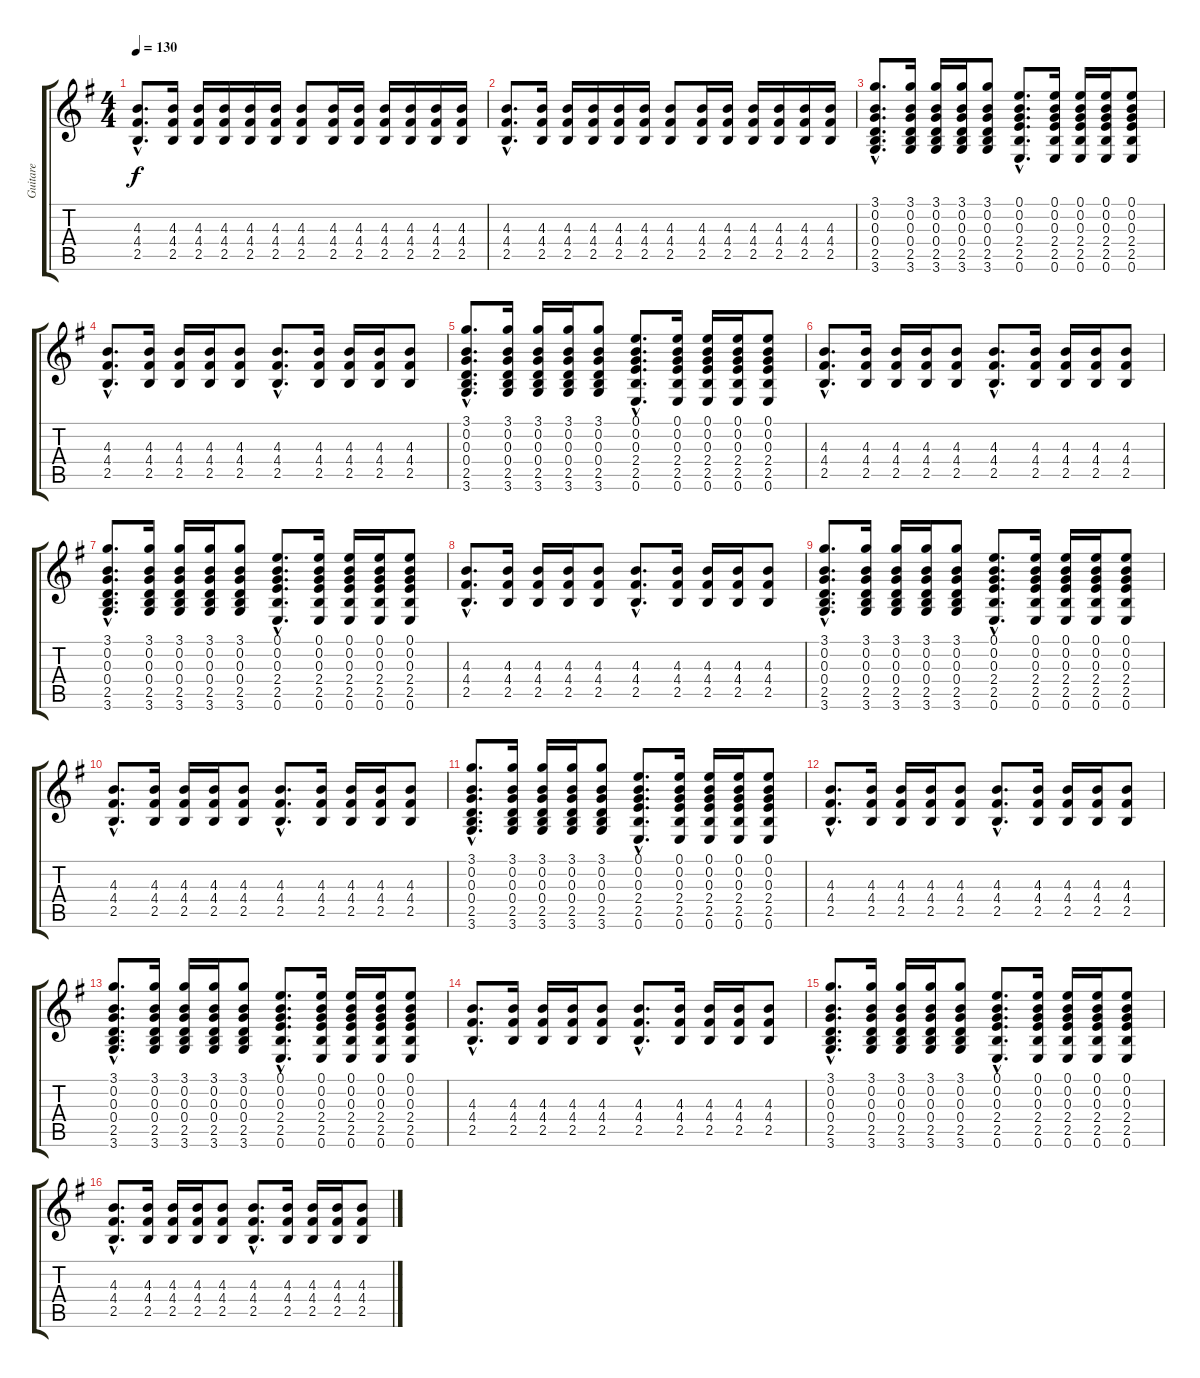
\track ("Guitare" "Guitare") {instrument acousticguitarnylon}
\staff {score tabs}
\tuning (E4 B3 G3 D3 A2 E2) {hide}
\ts (4 4)
\tempo 130
\clef g2
\ks g
(4.3{hac} 4.4{hac} 2.5{hac}).8{d dy f} (4.3 4.4 2.5).16 (4.3 4.4 2.5).16 (4.3 4.4 2.5).16 (4.3 4.4 2.5).16 (4.3 4.4 2.5).16 (4.3 4.4 2.5).8 (4.3 4.4 2.5).16 (4.3 4.4 2.5).16 (4.3 4.4 2.5).16 (4.3 4.4 2.5).16 (4.3 4.4 2.5).16 (4.3 4.4 2.5).16 |
(4.3{hac} 4.4{hac} 2.5{hac}).8{d} (4.3 4.4 2.5).16 (4.3 4.4 2.5).16 (4.3 4.4 2.5).16 (4.3 4.4 2.5).16 (4.3 4.4 2.5).16 (4.3 4.4 2.5).8 (4.3 4.4 2.5).16 (4.3 4.4 2.5).16 (4.3 4.4 2.5).16 (4.3 4.4 2.5).16 (4.3 4.4 2.5).16 (4.3 4.4 2.5).16 |
(3.1{hac} 0.2{hac} 0.3{hac} 0.4{hac} 2.5{hac} 3.6{hac}).8{d} (3.1 0.2 0.3 0.4 2.5 3.6).16 (3.1 0.2 0.3 0.4 2.5 3.6).16 (3.1 0.2 0.3 0.4 2.5 3.6).16 (3.1 0.2 0.3 0.4 2.5 3.6).8 (0.1{hac} 0.2{hac} 0.3{hac} 2.4{hac} 2.5{hac} 0.6{hac}).8{d} (0.1 0.2 0.3 2.4 2.5 0.6).16 (0.1 0.2 0.3 2.4 2.5 0.6).16 (0.1 0.2 0.3 2.4 2.5 0.6).16 (0.1 0.2 0.3 2.4 2.5 0.6).8 |
(4.3{hac} 4.4{hac} 2.5{hac}).8{d} (4.3 4.4 2.5).16 (4.3 4.4 2.5).16 (4.3 4.4 2.5).16 (4.3 4.4 2.5).8 (4.3{hac} 4.4{hac} 2.5{hac}).8{d} (4.3 4.4 2.5).16 (4.3 4.4 2.5).16 (4.3 4.4 2.5).16 (4.3 4.4 2.5).8 |
(3.1{hac} 0.2{hac} 0.3{hac} 0.4{hac} 2.5{hac} 3.6{hac}).8{d} (3.1 0.2 0.3 0.4 2.5 3.6).16 (3.1 0.2 0.3 0.4 2.5 3.6).16 (3.1 0.2 0.3 0.4 2.5 3.6).16 (3.1 0.2 0.3 0.4 2.5 3.6).8 (0.1{hac} 0.2{hac} 0.3{hac} 2.4{hac} 2.5{hac} 0.6{hac}).8{d} (0.1 0.2 0.3 2.4 2.5 0.6).16 (0.1 0.2 0.3 2.4 2.5 0.6).16 (0.1 0.2 0.3 2.4 2.5 0.6).16 (0.1 0.2 0.3 2.4 2.5 0.6).8 |
(4.3{hac} 4.4{hac} 2.5{hac}).8{d} (4.3 4.4 2.5).16 (4.3 4.4 2.5).16 (4.3 4.4 2.5).16 (4.3 4.4 2.5).8 (4.3{hac} 4.4{hac} 2.5{hac}).8{d} (4.3 4.4 2.5).16 (4.3 4.4 2.5).16 (4.3 4.4 2.5).16 (4.3 4.4 2.5).8 |
(3.1{hac} 0.2{hac} 0.3{hac} 0.4{hac} 2.5{hac} 3.6{hac}).8{d} (3.1 0.2 0.3 0.4 2.5 3.6).16 (3.1 0.2 0.3 0.4 2.5 3.6).16 (3.1 0.2 0.3 0.4 2.5 3.6).16 (3.1 0.2 0.3 0.4 2.5 3.6).8 (0.1{hac} 0.2{hac} 0.3{hac} 2.4{hac} 2.5{hac} 0.6{hac}).8{d} (0.1 0.2 0.3 2.4 2.5 0.6).16 (0.1 0.2 0.3 2.4 2.5 0.6).16 (0.1 0.2 0.3 2.4 2.5 0.6).16 (0.1 0.2 0.3 2.4 2.5 0.6).8 |
(4.3{hac} 4.4{hac} 2.5{hac}).8{d} (4.3 4.4 2.5).16 (4.3 4.4 2.5).16 (4.3 4.4 2.5).16 (4.3 4.4 2.5).8 (4.3{hac} 4.4{hac} 2.5{hac}).8{d} (4.3 4.4 2.5).16 (4.3 4.4 2.5).16 (4.3 4.4 2.5).16 (4.3 4.4 2.5).8 |
(3.1{hac} 0.2{hac} 0.3{hac} 0.4{hac} 2.5{hac} 3.6{hac}).8{d} (3.1 0.2 0.3 0.4 2.5 3.6).16 (3.1 0.2 0.3 0.4 2.5 3.6).16 (3.1 0.2 0.3 0.4 2.5 3.6).16 (3.1 0.2 0.3 0.4 2.5 3.6).8 (0.1{hac} 0.2{hac} 0.3{hac} 2.4{hac} 2.5{hac} 0.6{hac}).8{d} (0.1 0.2 0.3 2.4 2.5 0.6).16 (0.1 0.2 0.3 2.4 2.5 0.6).16 (0.1 0.2 0.3 2.4 2.5 0.6).16 (0.1 0.2 0.3 2.4 2.5 0.6).8 |
(4.3{hac} 4.4{hac} 2.5{hac}).8{d} (4.3 4.4 2.5).16 (4.3 4.4 2.5).16 (4.3 4.4 2.5).16 (4.3 4.4 2.5).8 (4.3{hac} 4.4{hac} 2.5{hac}).8{d} (4.3 4.4 2.5).16 (4.3 4.4 2.5).16 (4.3 4.4 2.5).16 (4.3 4.4 2.5).8 |
(3.1{hac} 0.2{hac} 0.3{hac} 0.4{hac} 2.5{hac} 3.6{hac}).8{d} (3.1 0.2 0.3 0.4 2.5 3.6).16 (3.1 0.2 0.3 0.4 2.5 3.6).16 (3.1 0.2 0.3 0.4 2.5 3.6).16 (3.1 0.2 0.3 0.4 2.5 3.6).8 (0.1{hac} 0.2{hac} 0.3{hac} 2.4{hac} 2.5{hac} 0.6{hac}).8{d} (0.1 0.2 0.3 2.4 2.5 0.6).16 (0.1 0.2 0.3 2.4 2.5 0.6).16 (0.1 0.2 0.3 2.4 2.5 0.6).16 (0.1 0.2 0.3 2.4 2.5 0.6).8 |
(4.3{hac} 4.4{hac} 2.5{hac}).8{d} (4.3 4.4 2.5).16 (4.3 4.4 2.5).16 (4.3 4.4 2.5).16 (4.3 4.4 2.5).8 (4.3{hac} 4.4{hac} 2.5{hac}).8{d} (4.3 4.4 2.5).16 (4.3 4.4 2.5).16 (4.3 4.4 2.5).16 (4.3 4.4 2.5).8 |
(3.1{hac} 0.2{hac} 0.3{hac} 0.4{hac} 2.5{hac} 3.6{hac}).8{d} (3.1 0.2 0.3 0.4 2.5 3.6).16 (3.1 0.2 0.3 0.4 2.5 3.6).16 (3.1 0.2 0.3 0.4 2.5 3.6).16 (3.1 0.2 0.3 0.4 2.5 3.6).8 (0.1{hac} 0.2{hac} 0.3{hac} 2.4{hac} 2.5{hac} 0.6{hac}).8{d} (0.1 0.2 0.3 2.4 2.5 0.6).16 (0.1 0.2 0.3 2.4 2.5 0.6).16 (0.1 0.2 0.3 2.4 2.5 0.6).16 (0.1 0.2 0.3 2.4 2.5 0.6).8 |
(4.3{hac} 4.4{hac} 2.5{hac}).8{d} (4.3 4.4 2.5).16 (4.3 4.4 2.5).16 (4.3 4.4 2.5).16 (4.3 4.4 2.5).8 (4.3{hac} 4.4{hac} 2.5{hac}).8{d} (4.3 4.4 2.5).16 (4.3 4.4 2.5).16 (4.3 4.4 2.5).16 (4.3 4.4 2.5).8 |
(3.1{hac} 0.2{hac} 0.3{hac} 0.4{hac} 2.5{hac} 3.6{hac}).8{d} (3.1 0.2 0.3 0.4 2.5 3.6).16 (3.1 0.2 0.3 0.4 2.5 3.6).16 (3.1 0.2 0.3 0.4 2.5 3.6).16 (3.1 0.2 0.3 0.4 2.5 3.6).8 (0.1{hac} 0.2{hac} 0.3{hac} 2.4{hac} 2.5{hac} 0.6{hac}).8{d} (0.1 0.2 0.3 2.4 2.5 0.6).16 (0.1 0.2 0.3 2.4 2.5 0.6).16 (0.1 0.2 0.3 2.4 2.5 0.6).16 (0.1 0.2 0.3 2.4 2.5 0.6).8 |
(4.3{hac} 4.4{hac} 2.5{hac}).8{d} (4.3 4.4 2.5).16 (4.3 4.4 2.5).16 (4.3 4.4 2.5).16 (4.3 4.4 2.5).8 (4.3{hac} 4.4{hac} 2.5{hac}).8{d} (4.3 4.4 2.5).16 (4.3 4.4 2.5).16 (4.3 4.4 2.5).16 (4.3 4.4 2.5).8
